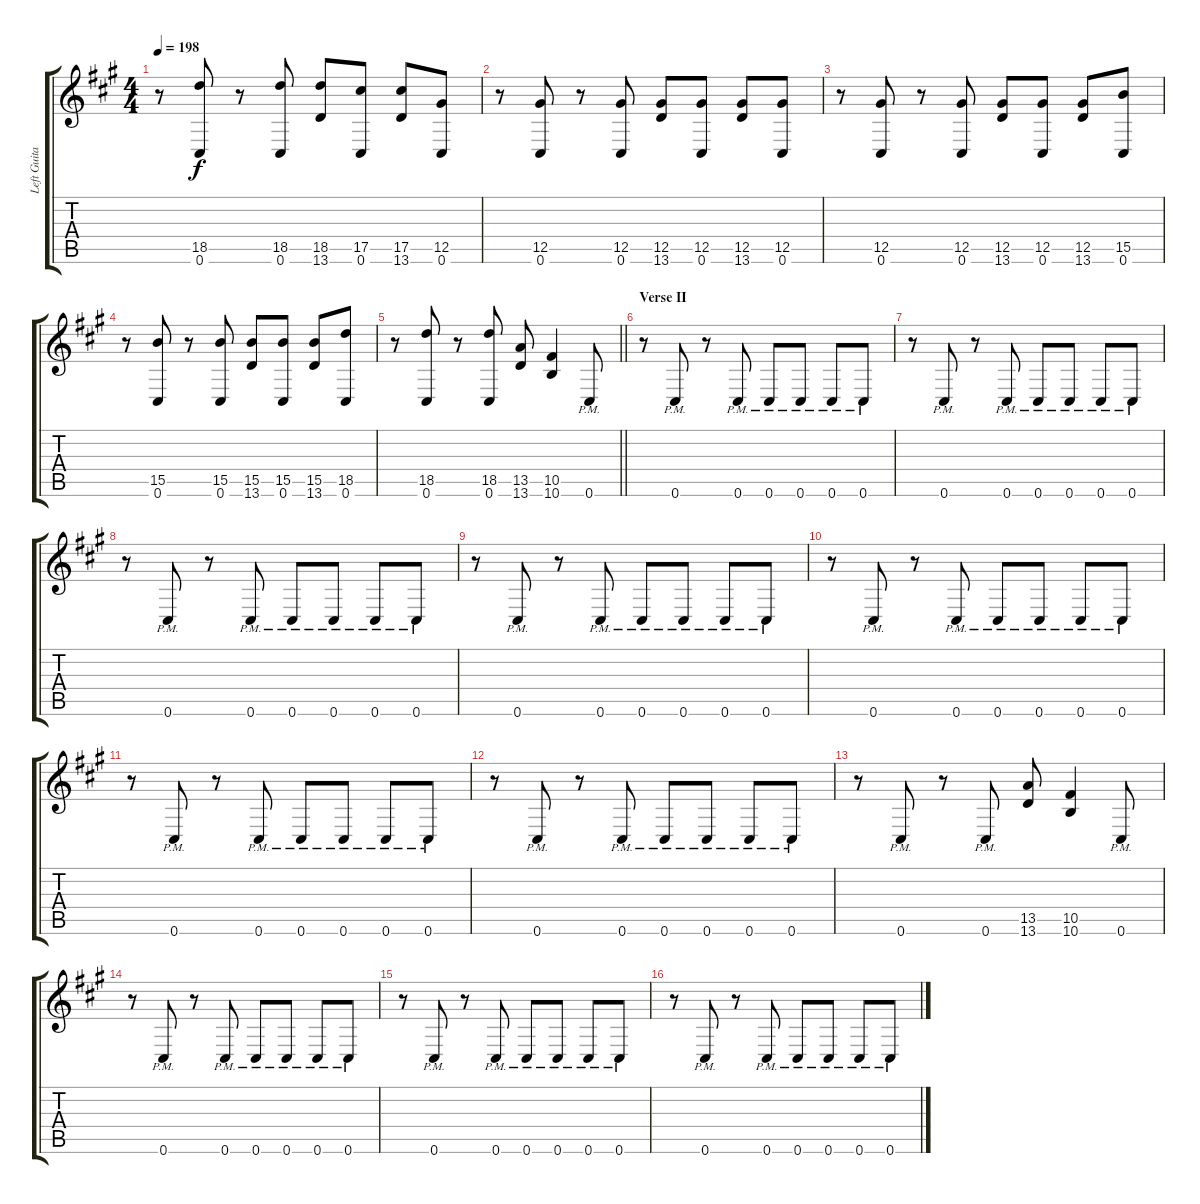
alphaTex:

\track ("Left Guitar" "Left Guita") {instrument distortionguitar}
\staff {score tabs}
\tuning (Eb4 Bb3 Gb3 Db3 Ab2 Db2) {hide}
\ts (4 4)
\tempo 198
\clef g2
\ks a
r.8{dy f} (18.5 0.6).8 r.8 (18.5 0.6).8 (18.5 13.6).8 (17.5 0.6).8 (17.5 13.6).8 (12.5 0.6).8 |
r.8 (12.5 0.6).8 r.8 (12.5 0.6).8 (12.5 13.6).8 (12.5 0.6).8 (12.5 13.6).8 (12.5 0.6).8 |
r.8 (12.5 0.6).8 r.8 (12.5 0.6).8 (12.5 13.6).8 (12.5 0.6).8 (12.5 13.6).8 (15.5 0.6).8 |
r.8 (15.5 0.6).8 r.8 (15.5 0.6).8 (15.5 13.6).8 (15.5 0.6).8 (15.5 13.6).8 (18.5 0.6).8 |
\barLineRight lightlight
r.8 (18.5 0.6).8 r.8 (18.5 0.6).8 (13.5 13.6).8 (10.5 10.6).4 0.6{pm}.8 |
\section ("" "Verse II")
r.8 0.6{pm}.8 r.8 0.6{pm}.8 0.6{pm}.8 0.6{pm}.8 0.6{pm}.8 0.6{pm}.8 |
r.8 0.6{pm}.8 r.8 0.6{pm}.8 0.6{pm}.8 0.6{pm}.8 0.6{pm}.8 0.6{pm}.8 |
r.8 0.6{pm}.8 r.8 0.6{pm}.8 0.6{pm}.8 0.6{pm}.8 0.6{pm}.8 0.6{pm}.8 |
r.8 0.6{pm}.8 r.8 0.6{pm}.8 0.6{pm}.8 0.6{pm}.8 0.6{pm}.8 0.6{pm}.8 |
r.8 0.6{pm}.8 r.8 0.6{pm}.8 0.6{pm}.8 0.6{pm}.8 0.6{pm}.8 0.6{pm}.8 |
r.8 0.6{pm}.8 r.8 0.6{pm}.8 0.6{pm}.8 0.6{pm}.8 0.6{pm}.8 0.6{pm}.8 |
r.8 0.6{pm}.8 r.8 0.6{pm}.8 0.6{pm}.8 0.6{pm}.8 0.6{pm}.8 0.6{pm}.8 |
r.8 0.6{pm}.8 r.8 0.6{pm}.8 (13.5 13.6).8 (10.5 10.6).4 0.6{pm}.8 |
r.8 0.6{pm}.8 r.8 0.6{pm}.8 0.6{pm}.8 0.6{pm}.8 0.6{pm}.8 0.6{pm}.8 |
r.8 0.6{pm}.8 r.8 0.6{pm}.8 0.6{pm}.8 0.6{pm}.8 0.6{pm}.8 0.6{pm}.8 |
r.8 0.6{pm}.8 r.8 0.6{pm}.8 0.6{pm}.8 0.6{pm}.8 0.6{pm}.8 0.6{pm}.8
